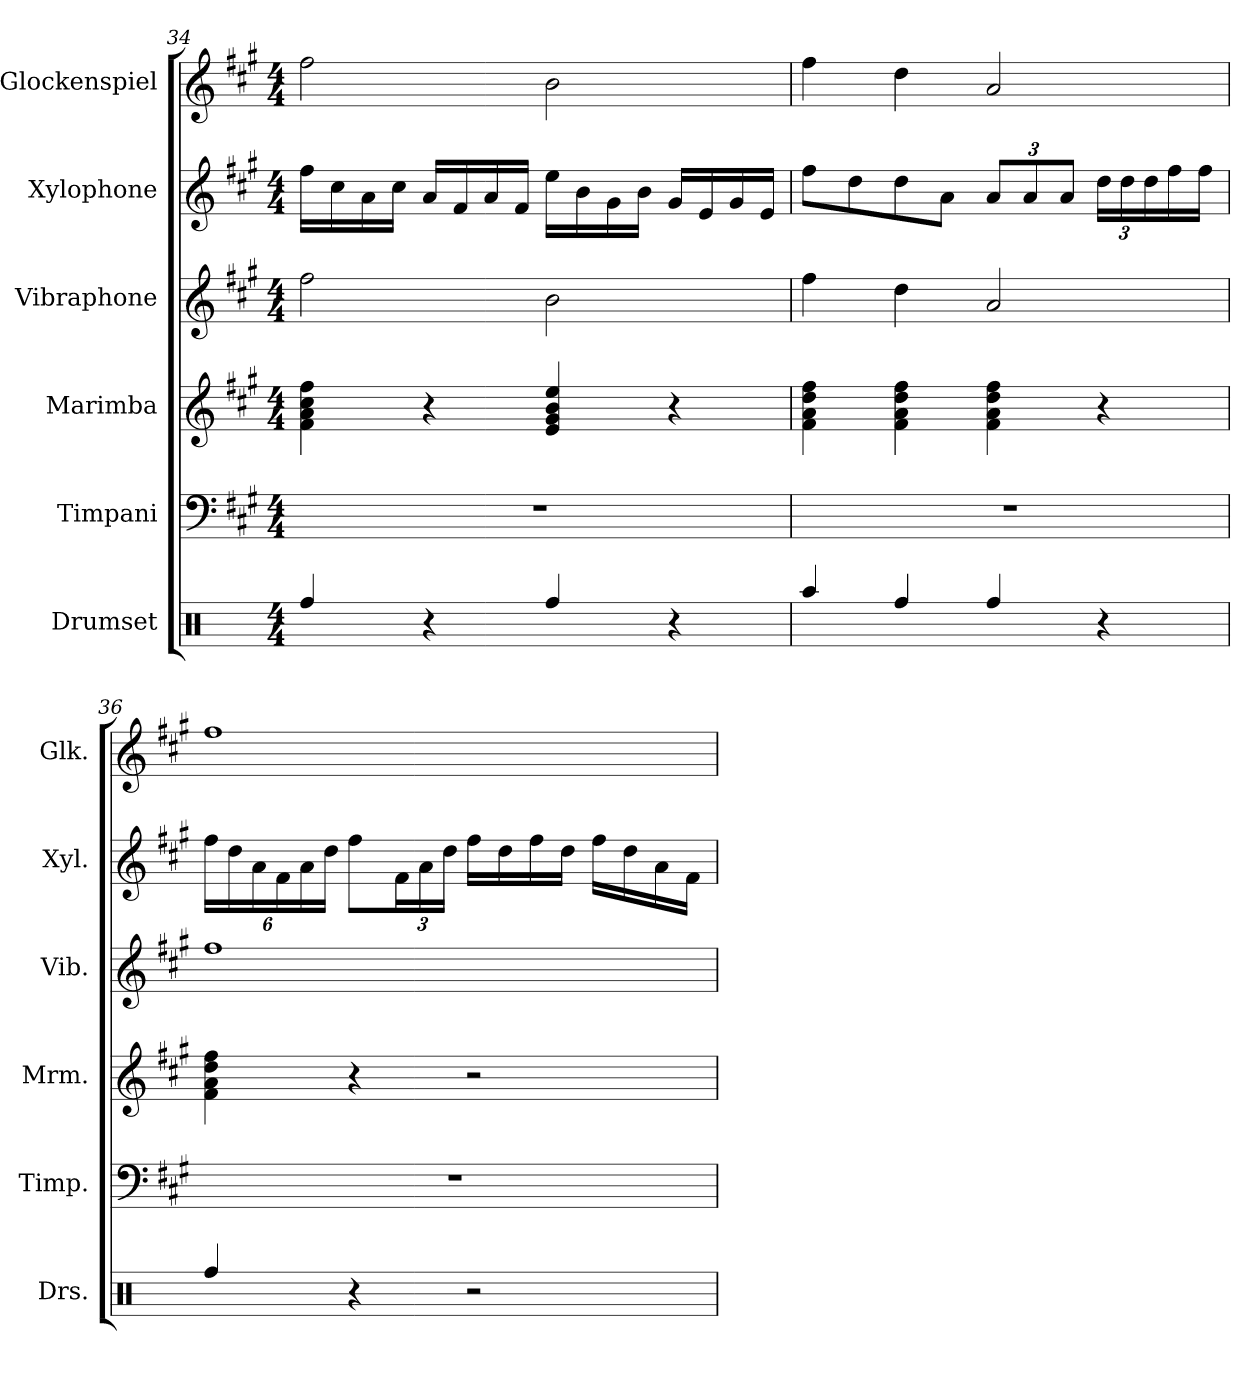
**kern	**kern	**kern	**kern	**kern	**kern
*part6	*part5	*part4	*part3	*part2	*part1
*staff6	*staff5	*staff4	*staff3	*staff2	*staff1
*I"Drumset	*I"Timpani	*I"Marimba	*I"Vibraphone	*I"Xylophone	*I"Glockenspiel
*I'Drs.	*I'Timp.	*I'Mrm.	*I'Vib.	*I'Xyl.	*I'Glk.
!!LO:PB:g=z
*clefX	*clefF4	*clefG2	*clefG2	*clefG2	*clefG2
*	*	*	*	*ITrd-7c-12	*ITrd-14c-24
*k[]	*k[f#c#g#]	*k[f#c#g#]	*k[f#c#g#]	*k[f#c#g#]	*k[f#c#g#]
*M4/4	*M4/4	*M4/4	*M4/4	*M4/4	*M4/4
=34	=34	=34	=34	=34	=34
4Rff/	1r	4f#\ 4a\ 4cc#\ 4ff#\	2ff#\	16fff#\LL	2ffff#\
.	.	.	.	16ccc#\	.
.	.	.	.	16aa\	.
.	.	.	.	16ccc#\JJ	.
4r	.	4r	.	16aa/LL	.
.	.	.	.	16ff#/	.
.	.	.	.	16aa/	.
.	.	.	.	16ff#/JJ	.
4Rff/	.	4e/ 4g#/ 4b/ 4ee/	2b\	16eee\LL	2bbb\
.	.	.	.	16bb\	.
.	.	.	.	16gg#\	.
.	.	.	.	16bb\JJ	.
4r	.	4r	.	16gg#/LL	.
.	.	.	.	16ee/	.
.	.	.	.	16gg#/	.
.	.	.	.	16ee/JJ	.
=35	=35	=35	=35	=35	=35
4Raa/	1r	4f#\ 4a\ 4dd\ 4ff#\	4ff#\	8fff#\L	4ffff#\
.	.	.	.	8ddd\	.
4Rff/	.	4f#\ 4a\ 4dd\ 4ff#\	4dd\	8ddd\	4dddd\
.	.	.	.	8aa\J	.
*	*	*	*	*Xbrackettup	*
4Rff/	.	4f#\ 4a\ 4dd\ 4ff#\	2a/	12aa/L	2aaa/
.	.	.	.	12aa/	.
.	.	.	.	12aa/J	.
4r	.	4r	.	24ddd\LL	.
.	.	.	.	24ddd\	.
.	.	.	.	24ddd\	.
.	.	.	.	16fff#\	.
.	.	.	.	16fff#\JJ	.
!!LO:LB:g=z
=36	=36	=36	=36	=36	=36
4Rff/	1r	4f#\ 4a\ 4dd\ 4ff#\	1ff#	24fff#\LL	1ffff#
.	.	.	.	24ddd\	.
.	.	.	.	24aa\	.
.	.	.	.	24ff#\	.
.	.	.	.	24aa\	.
.	.	.	.	24ddd\JJ	.
4r	.	4r	.	8fff#\L	.
.	.	.	.	24ff#\L	.
.	.	.	.	24aa\	.
.	.	.	.	24ddd\JJ	.
2r	.	2r	.	16fff#\LL	.
.	.	.	.	16ddd\	.
.	.	.	.	16fff#\	.
.	.	.	.	16ddd\JJ	.
.	.	.	.	16fff#\LL	.
.	.	.	.	16ddd\	.
.	.	.	.	16aa\	.
.	.	.	.	16ff#\JJ	.
=	=	=	=	=	=
*-	*-	*-	*-	*-	*-
